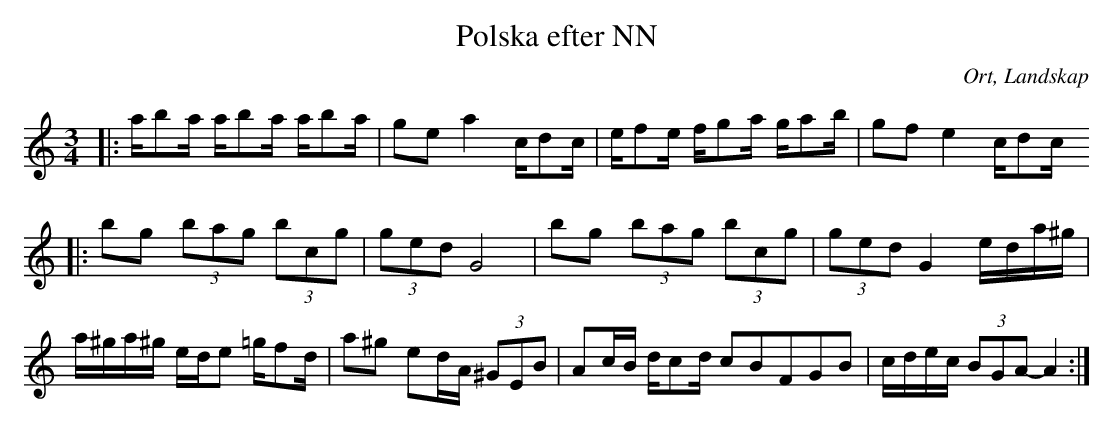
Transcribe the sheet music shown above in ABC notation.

X:1
T:Polska efter NN
O:Ort, Landskap
M:3/4
L:1/8
K:C
|: a/ba/ a/ba/ a/ba/ | ge a2 c/dc/|e/fe/ f/ga/ g/ab/ | gf e2 c/dc/
|:bg (3bag (3bcg| (3ged G4 |bg (3bag (3bcg| (3ged G2 e/d/a/^g/| a/^g/a/^g/ e/d/e =g/fd/ |a^g ed/A/ (3^GEB| Ac/B/ d/cd/ c2/5B2/5F2/5G2/5B2/5|  c/d/e/c/ (3BGA-A2 :|
